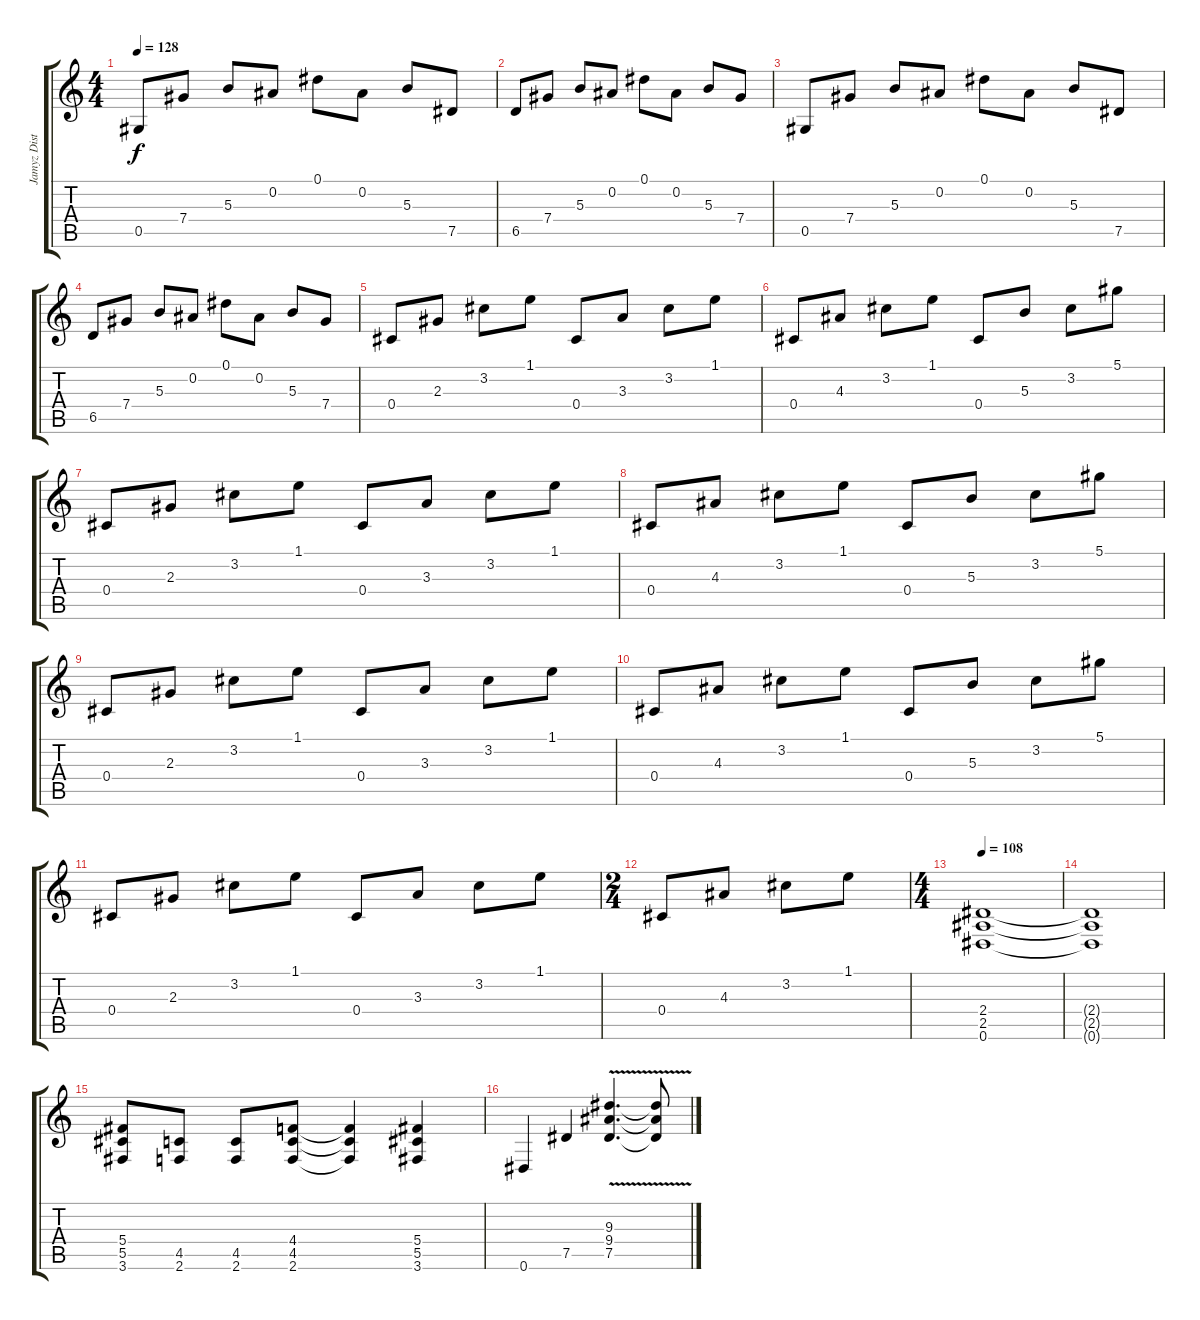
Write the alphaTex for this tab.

\track ("Jamyz Dist" "Jamyz Dist") {instrument distortionguitar}
\staff {score tabs}
\tuning (Eb4 Bb3 Gb3 Db3 Ab2 Eb2) {hide}
\ts (4 4)
\tempo 128
\clef g2
\ks c
0.5.8{dy f} 7.4.8 5.3.8 0.2.8 0.1.8 0.2.8 5.3.8 7.5.8 |
6.5.8 7.4.8 5.3.8 0.2.8 0.1.8 0.2.8 5.3.8 7.4.8 |
0.5.8 7.4.8 5.3.8 0.2.8 0.1.8 0.2.8 5.3.8 7.5.8 |
6.5.8 7.4.8 5.3.8 0.2.8 0.1.8 0.2.8 5.3.8 7.4.8 |
0.4.8 2.3.8 3.2.8 1.1.8 0.4.8 3.3.8 3.2.8 1.1.8 |
0.4.8 4.3.8 3.2.8 1.1.8 0.4.8 5.3.8 3.2.8 5.1.8 |
0.4.8 2.3.8 3.2.8 1.1.8 0.4.8 3.3.8 3.2.8 1.1.8 |
0.4.8 4.3.8 3.2.8 1.1.8 0.4.8 5.3.8 3.2.8 5.1.8 |
0.4.8 2.3.8 3.2.8 1.1.8 0.4.8 3.3.8 3.2.8 1.1.8 |
0.4.8 4.3.8 3.2.8 1.1.8 0.4.8 5.3.8 3.2.8 5.1.8 |
0.4.8 2.3.8 3.2.8 1.1.8 0.4.8 3.3.8 3.2.8 1.1.8 |
\ts (2 4)
0.4.8 4.3.8 3.2.8 1.1.8 |
\ts (4 4)
\tempo 108
(2.4 2.5 0.6).1 |
(2.4{t} 2.5{t} 0.6{t}).1 |
(5.4 5.5 3.6).8 (4.5 2.6).8 (4.5 2.6).8 (4.4 4.5 2.6).8 (4.4{t} 4.5{t} 2.6{t}).4 (5.4 5.5 3.6).4 |
0.6.4 7.5.4 (9.3{v} 9.4{v} 7.5{v}).4{d} (9.3{t} 9.4{t} 7.5{t}).8
